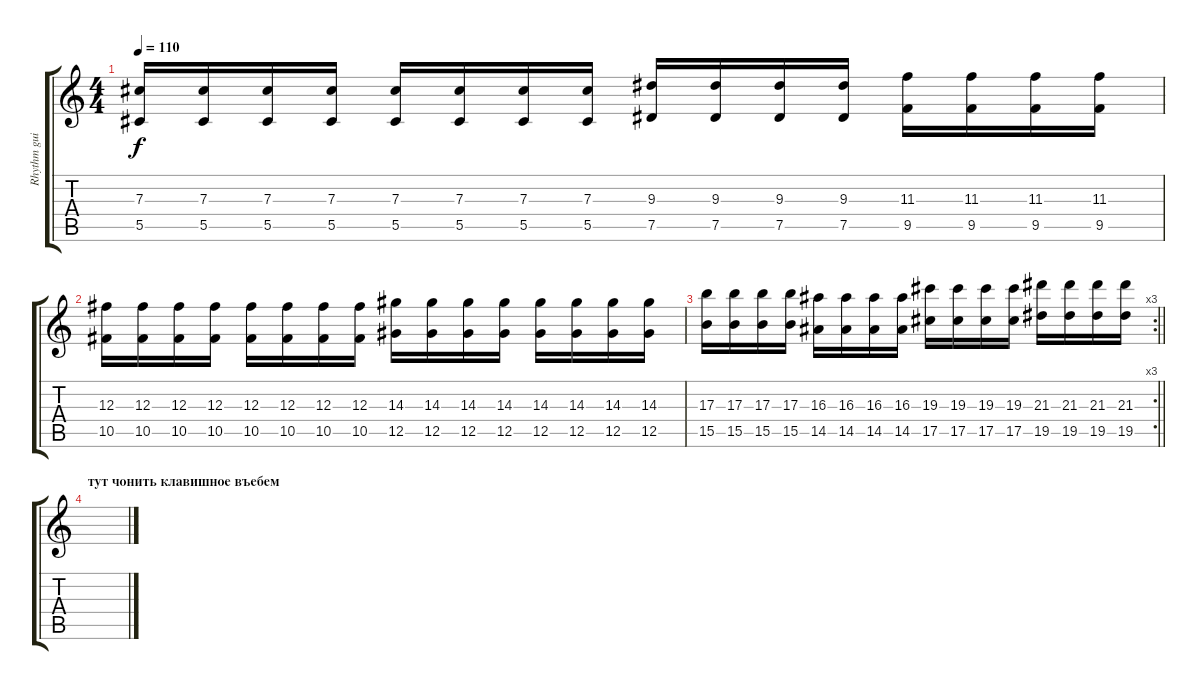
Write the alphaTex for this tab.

\track ("Rhythm guitar" "Rhythm gui") {instrument distortionguitar}
\staff {score tabs}
\tuning (Eb4 Bb3 Gb3 Db3 Ab2 Eb2) {hide}
\ts (4 4)
\tempo 110
\clef g2
\ks c
(7.3 5.5).16{dy f} (7.3 5.5).16 (7.3 5.5).16 (7.3 5.5).16 (7.3 5.5).16 (7.3 5.5).16 (7.3 5.5).16 (7.3 5.5).16 (9.3 7.5).16 (9.3 7.5).16 (9.3 7.5).16 (9.3 7.5).16 (11.3 9.5).16 (11.3 9.5).16 (11.3 9.5).16 (11.3 9.5).16 |
(12.3 10.5).16 (12.3 10.5).16 (12.3 10.5).16 (12.3 10.5).16 (12.3 10.5).16 (12.3 10.5).16 (12.3 10.5).16 (12.3 10.5).16 (14.3 12.5).16 (14.3 12.5).16 (14.3 12.5).16 (14.3 12.5).16 (14.3 12.5).16 (14.3 12.5).16 (14.3 12.5).16 (14.3 12.5).16 |
\rc 3
\barLineRight lightlight
(17.3 15.5).16 (17.3 15.5).16 (17.3 15.5).16 (17.3 15.5).16 (16.3 14.5).16 (16.3 14.5).16 (16.3 14.5).16 (16.3 14.5).16 (19.3 17.5).16 (19.3 17.5).16 (19.3 17.5).16 (19.3 17.5).16 (21.3 19.5).16 (21.3 19.5).16 (21.3 19.5).16 (21.3 19.5).16 |
\section ("" "тут чонить клавишное въебем")
